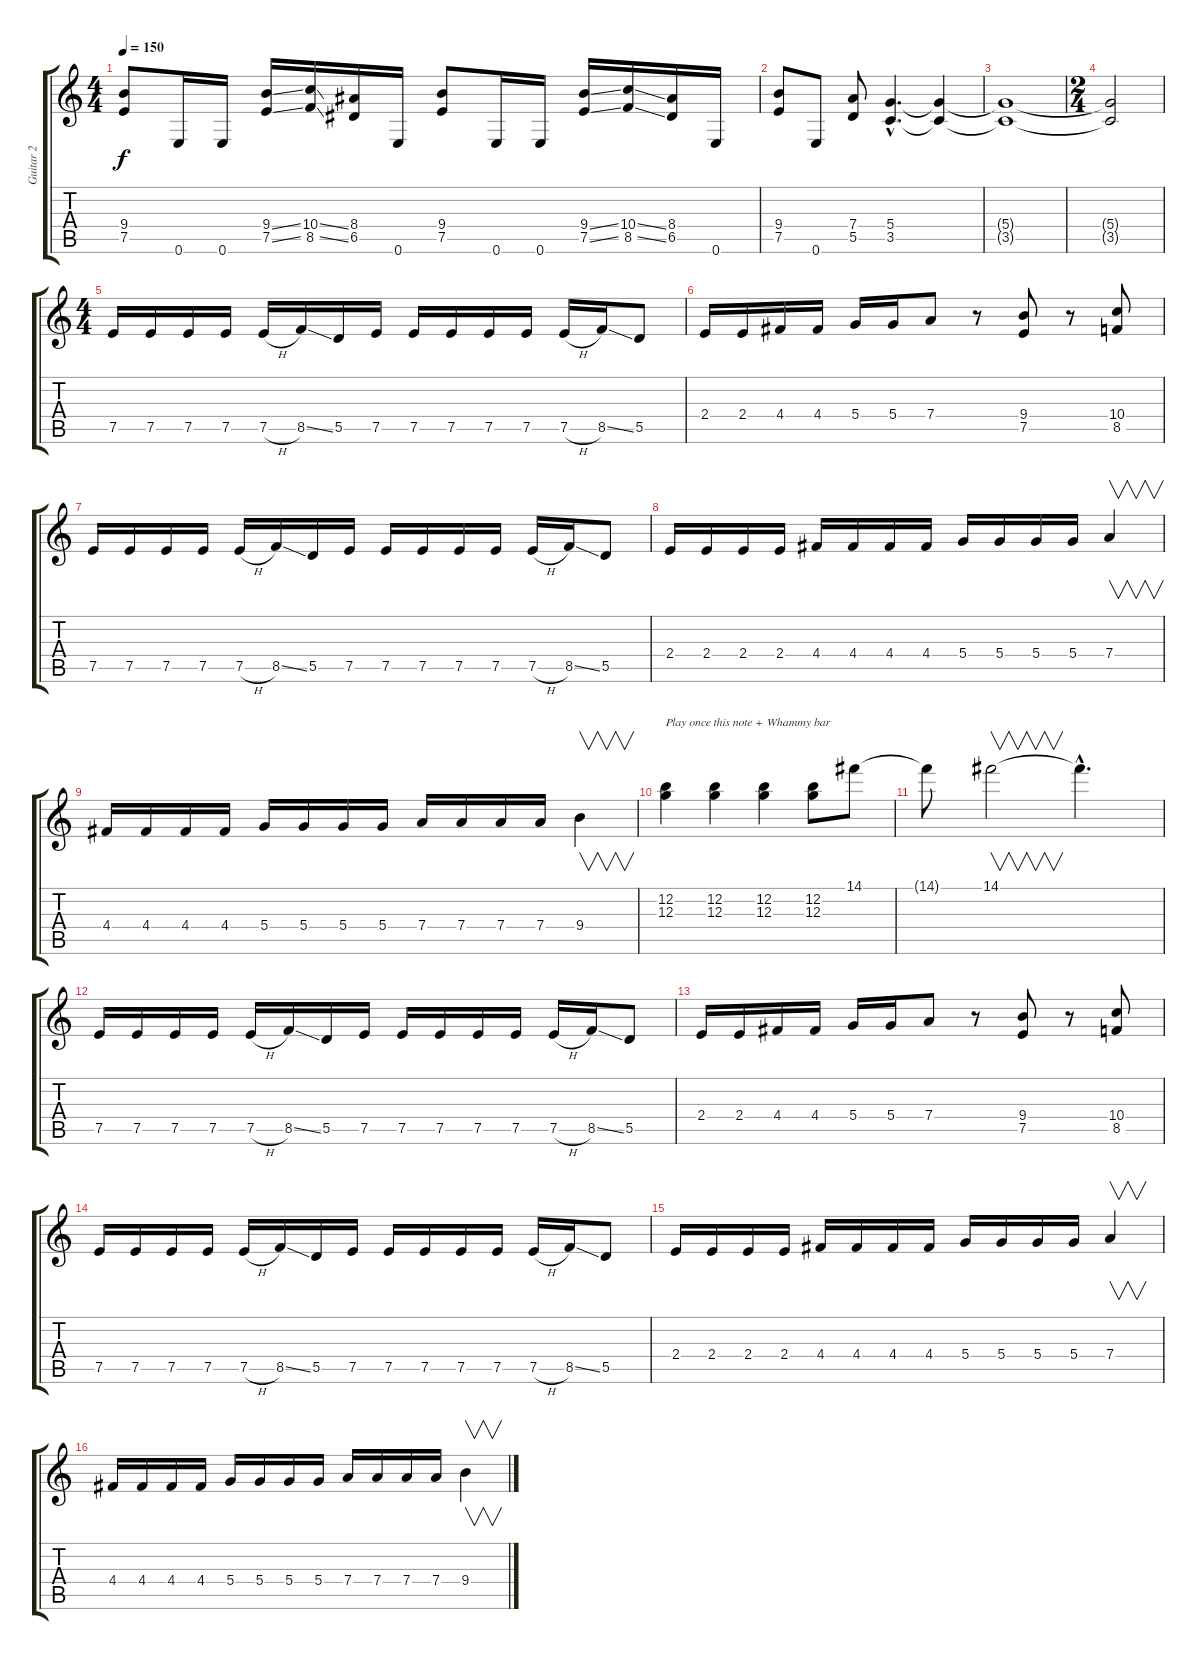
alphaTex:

\track ("Guitar 2" "Guitar 2") {instrument distortionguitar}
\staff {score tabs}
\tuning (E4 B3 G3 D3 A2 E2) {hide}
\ts (4 4)
\tempo 150
\clef g2
\ks c
(9.4 7.5).8{dy f} 0.6.16 0.6.16 (9.4{ss} 7.5{ss}).16 (10.4{ss} 8.5{ss}).16 (8.4 6.5).16 0.6.16 (9.4 7.5).8 0.6.16 0.6.16 (9.4{ss} 7.5{ss}).16 (10.4{ss} 8.5{ss}).16 (8.4 6.5).16 0.6.16 |
(9.4 7.5).8 0.6.8 (7.4 5.5).8 (5.4{hac} 3.5{hac}).4{d} (5.4{t} 3.5{t}).4 |
(5.4{t} 3.5{t}).1 |
\ts (2 4)
(5.4{t} 3.5{t}).2 |
\ts (4 4)
7.5.16 7.5.16 7.5.16 7.5.16 7.5{h}.16 8.5{ss}.16 5.5.16 7.5.16 7.5.16 7.5.16 7.5.16 7.5.16 7.5{h}.16 8.5{ss}.16 5.5.8 |
2.4.16 2.4.16 4.4.16 4.4.16 5.4.16 5.4.16 7.4.8 r.8 (9.4 7.5).8 r.8 (10.4 8.5).8 |
7.5.16 7.5.16 7.5.16 7.5.16 7.5{h}.16 8.5{ss}.16 5.5.16 7.5.16 7.5.16 7.5.16 7.5.16 7.5.16 7.5{h}.16 8.5{ss}.16 5.5.8 |
2.4.16 2.4.16 2.4.16 2.4.16 4.4.16 4.4.16 4.4.16 4.4.16 5.4.16 5.4.16 5.4.16 5.4.16 7.4.4{v} |
4.4.16 4.4.16 4.4.16 4.4.16 5.4.16 5.4.16 5.4.16 5.4.16 7.4.16 7.4.16 7.4.16 7.4.16 9.4.4{v} |
(12.2 12.3).4{txt "Play once this note + Whammy bar"} (12.2 12.3).4 (12.2 12.3).4 (12.2 12.3).8 14.1.8 |
14.1{t}.8 14.1.2{v} 14.1{hac t}.4{d} |
7.5.16 7.5.16 7.5.16 7.5.16 7.5{h}.16 8.5{ss}.16 5.5.16 7.5.16 7.5.16 7.5.16 7.5.16 7.5.16 7.5{h}.16 8.5{ss}.16 5.5.8 |
2.4.16 2.4.16 4.4.16 4.4.16 5.4.16 5.4.16 7.4.8 r.8 (9.4 7.5).8 r.8 (10.4 8.5).8 |
7.5.16 7.5.16 7.5.16 7.5.16 7.5{h}.16 8.5{ss}.16 5.5.16 7.5.16 7.5.16 7.5.16 7.5.16 7.5.16 7.5{h}.16 8.5{ss}.16 5.5.8 |
2.4.16 2.4.16 2.4.16 2.4.16 4.4.16 4.4.16 4.4.16 4.4.16 5.4.16 5.4.16 5.4.16 5.4.16 7.4.4{v} |
4.4.16 4.4.16 4.4.16 4.4.16 5.4.16 5.4.16 5.4.16 5.4.16 7.4.16 7.4.16 7.4.16 7.4.16 9.4.4{v}
